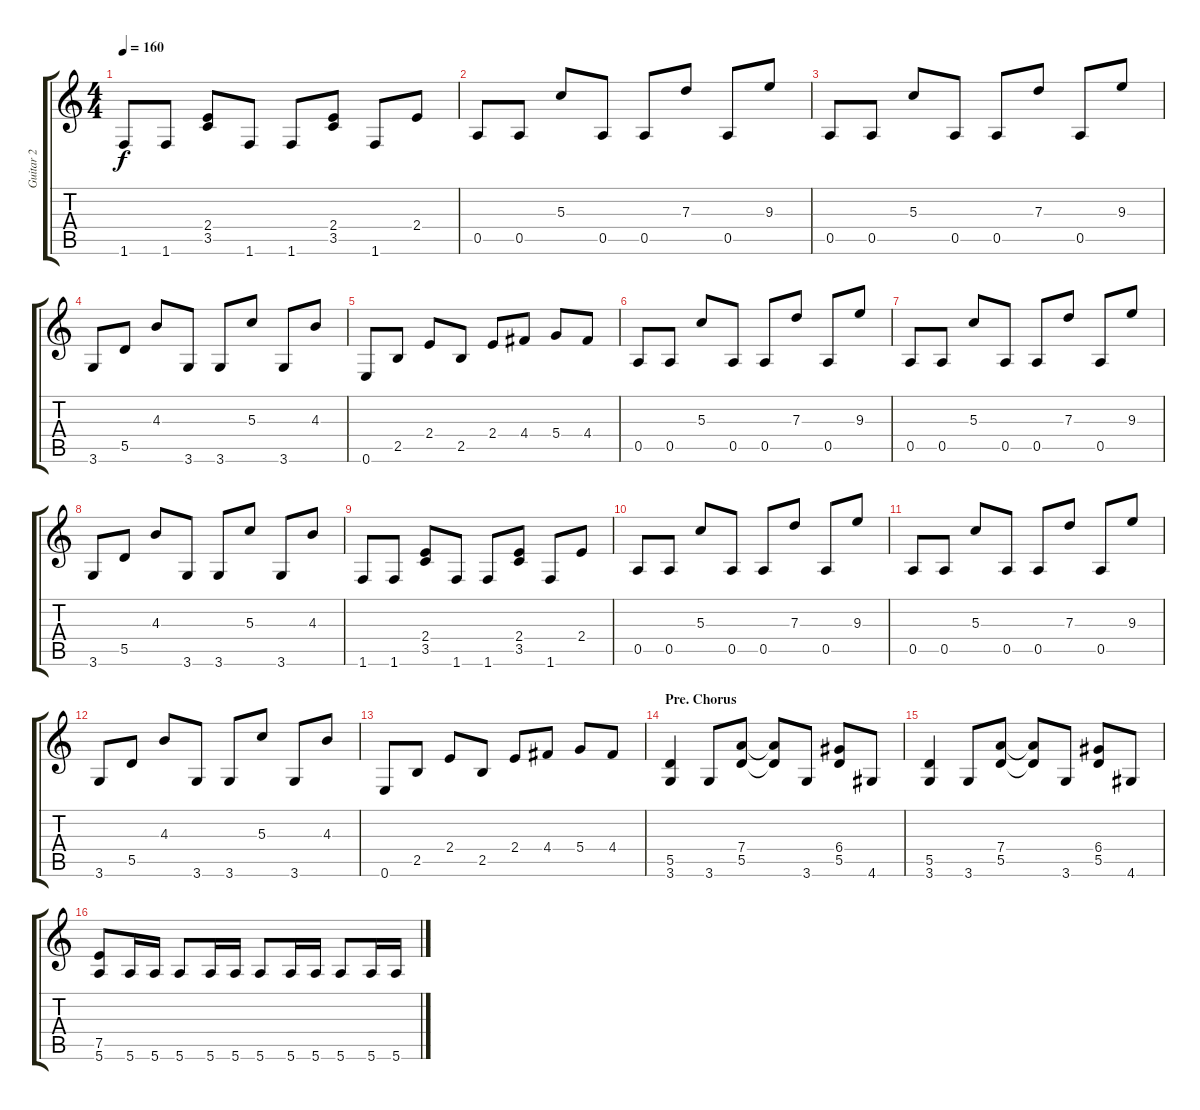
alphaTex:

\track ("Guitar 2" "Guitar 2") {instrument overdrivenguitar}
\staff {score tabs}
\tuning (E4 B3 G3 D3 A2 E2) {hide}
\ts (4 4)
\tempo 160
\clef g2
\ks c
1.6.8{dy f} 1.6.8 (2.4 3.5).8 1.6.8 1.6.8 (2.4 3.5).8 1.6.8 2.4.8 |
0.5.8 0.5.8 5.3.8 0.5.8 0.5.8 7.3.8 0.5.8 9.3.8 |
0.5.8 0.5.8 5.3.8 0.5.8 0.5.8 7.3.8 0.5.8 9.3.8 |
3.6.8 5.5.8 4.3.8 3.6.8 3.6.8 5.3.8 3.6.8 4.3.8 |
0.6.8 2.5.8 2.4.8 2.5.8 2.4.8 4.4.8 5.4.8 4.4.8 |
0.5.8 0.5.8 5.3.8 0.5.8 0.5.8 7.3.8 0.5.8 9.3.8 |
0.5.8 0.5.8 5.3.8 0.5.8 0.5.8 7.3.8 0.5.8 9.3.8 |
3.6.8 5.5.8 4.3.8 3.6.8 3.6.8 5.3.8 3.6.8 4.3.8 |
1.6.8 1.6.8 (2.4 3.5).8 1.6.8 1.6.8 (2.4 3.5).8 1.6.8 2.4.8 |
0.5.8 0.5.8 5.3.8 0.5.8 0.5.8 7.3.8 0.5.8 9.3.8 |
0.5.8 0.5.8 5.3.8 0.5.8 0.5.8 7.3.8 0.5.8 9.3.8 |
3.6.8 5.5.8 4.3.8 3.6.8 3.6.8 5.3.8 3.6.8 4.3.8 |
0.6.8 2.5.8 2.4.8 2.5.8 2.4.8 4.4.8 5.4.8 4.4.8 |
\section ("" "Pre. Chorus")
(5.5 3.6).4 3.6.8 (7.4 5.5).8 (7.4{t} 5.5{t}).8 3.6.8 (6.4 5.5).8 4.6.8 |
(5.5 3.6).4 3.6.8 (7.4 5.5).8 (7.4{t} 5.5{t}).8 3.6.8 (6.4 5.5).8 4.6.8 |
(7.5 5.6).8 5.6.16 5.6.16 5.6.8 5.6.16 5.6.16 5.6.8 5.6.16 5.6.16 5.6.8 5.6.16 5.6.16
